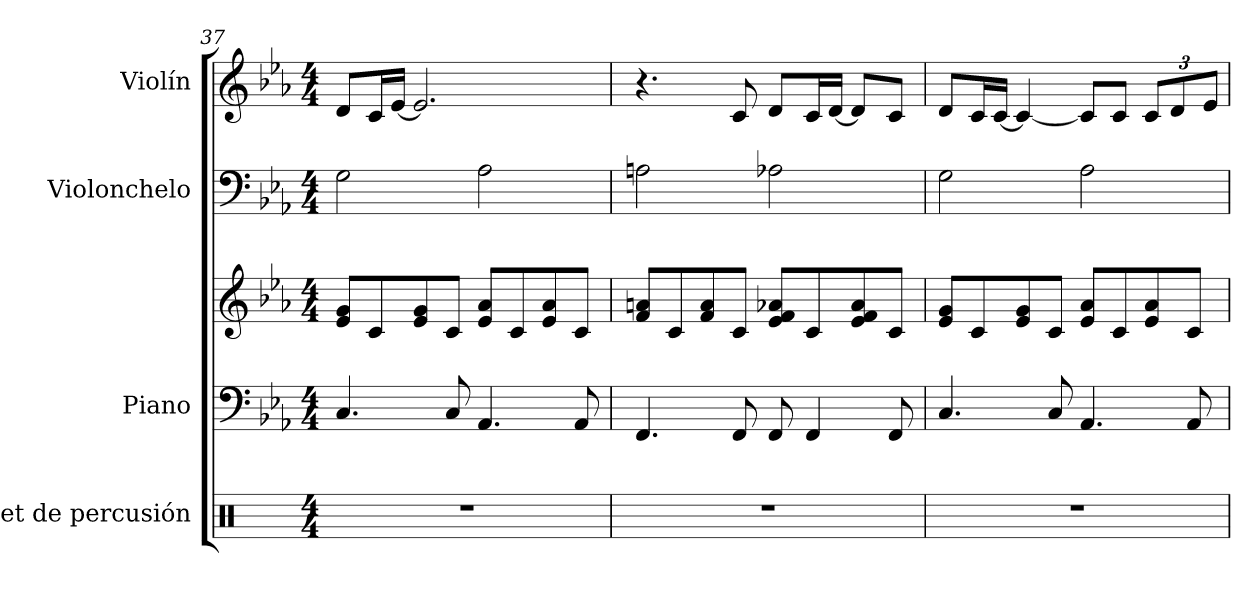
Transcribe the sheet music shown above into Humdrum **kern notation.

**kern	**kern	**kern	**kern	**kern
*part4	*part3	*part3	*part2	*part1
*staff5	*staff4	*staff3	*staff2	*staff1
*I"Set de percusión	*I"Piano	*	*I"Violonchelo	*I"Violín
*	*I'Pno.	*	*I'Vc.	*I'Vln.
*clefX	*clefF4	*clefG2	*clefF4	*clefG2
*k[]	*k[b-e-a-]	*k[b-e-a-]	*k[b-e-a-]	*k[b-e-a-]
*M4/4	*M4/4	*M4/4	*M4/4	*M4/4
=37	=37	=37	=37	=37
1r	4.C/	8e-/ 8g/L	2G\	8d/L
.	.	8c/	.	16c/L
.	.	.	.	[16e-/JJ
.	.	8e-/ 8g/	.	2.e-/]
.	8C/	8c/J	.	.
.	4.AA-/	8e-/ 8a-/L	2A-\	.
.	.	8c/	.	.
.	.	8e-/ 8a-/	.	.
.	8AA-/	8c/J	.	.
=38	=38	=38	=38	=38
1r	4.FF/	8f/ 8an/L	2An\	4.r
.	.	8c/	.	.
.	.	8f/ 8a/	.	.
.	8FF/	8c/J	.	8c/
.	8FF/	8e-/ 8f/ 8a-X/L	2A-X\	8d/L
.	4FF/	8c/	.	16c/L
.	.	.	.	[16d/JJ
.	.	8e-/ 8f/ 8a-/	.	8d/L]
.	8FF/	8c/J	.	8c/J
=39	=39	=39	=39	=39
1r	4.C/	8e-/ 8g/L	2G\	8d/L
.	.	8c/	.	16c/L
.	.	.	.	[16c/JJ
.	.	8e-/ 8g/	.	4c/_
.	8C/	8c/J	.	.
.	4.AA-/	8e-/ 8a-/L	2A-\	8c/L]
.	.	8c/	.	8c/J
*	*	*	*	*Xbrackettup
.	.	8e-/ 8a-/	.	12c/L
.	.	.	.	12d/
.	8AA-/	8c/J	.	.
.	.	.	.	12e-/J
=	=	=	=	=
*-	*-	*-	*-	*-
